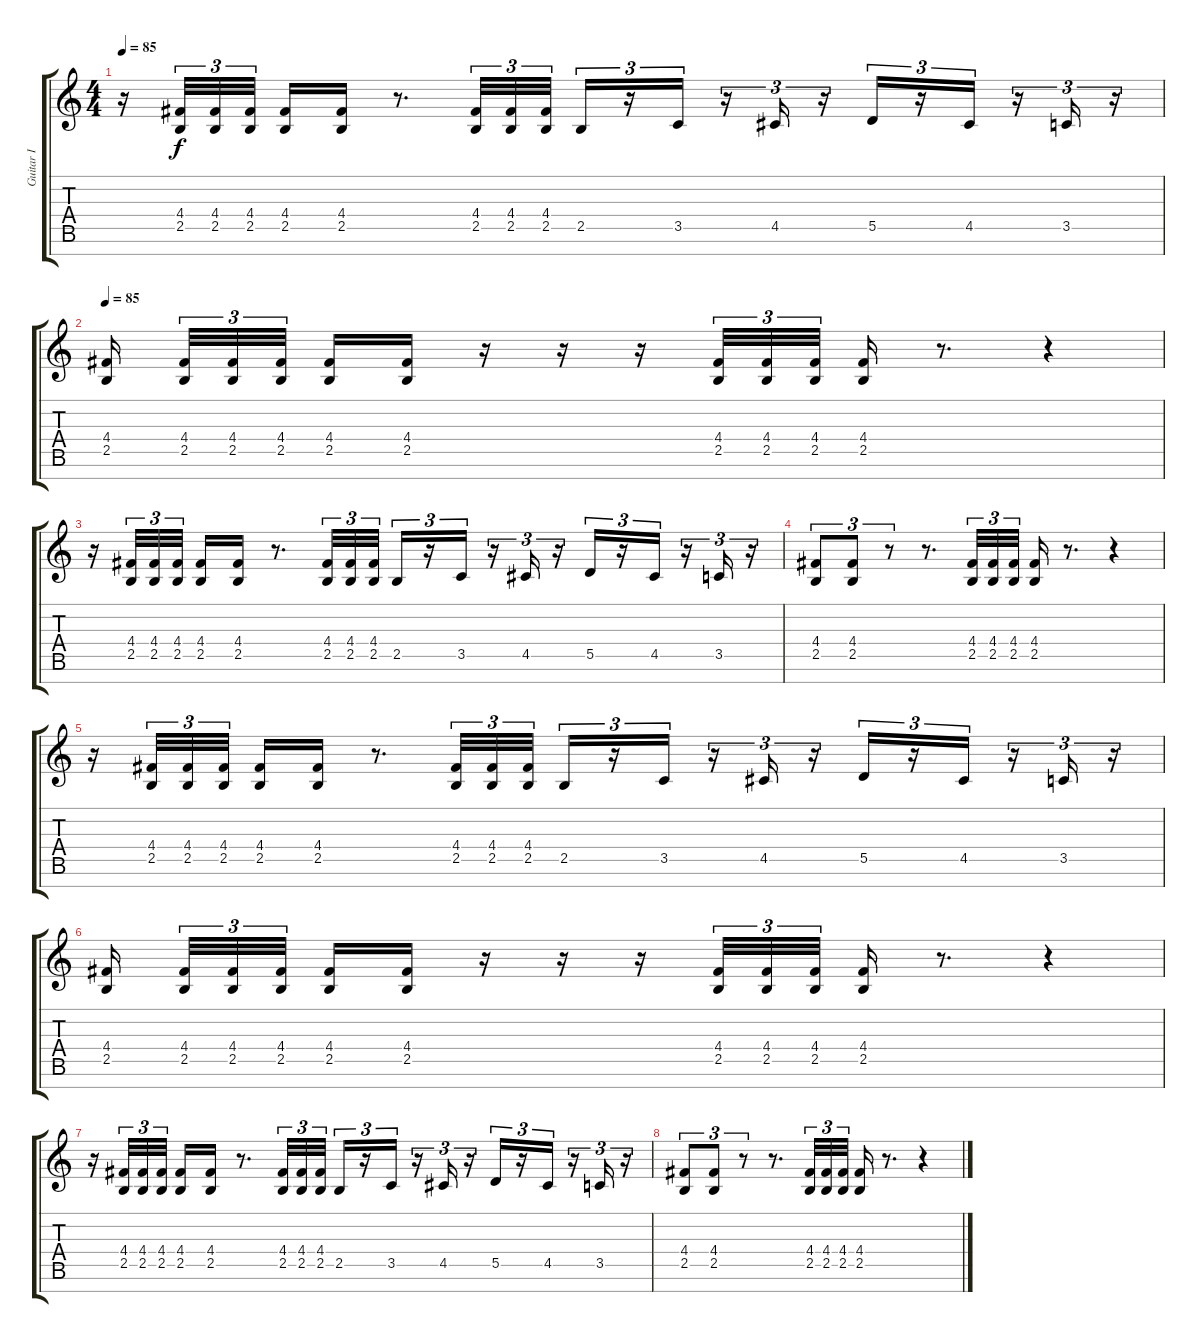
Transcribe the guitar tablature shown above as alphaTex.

\track ("Guitar I" "Guitar I") {instrument distortionguitar}
\staff {score tabs}
\tuning (E4 B3 G3 D3 A2 E2 B1) {hide}
\ts (4 4)
\tempo 85
\clef g2
\ks c
r.16{dy f} (4.4 2.5).32{tu (3 2)} (4.4 2.5).32{tu (3 2)} (4.4 2.5).32{tu (3 2)} (4.4 2.5).16 (4.4 2.5).16 r.8{d} (4.4 2.5).32{tu (3 2)} (4.4 2.5).32{tu (3 2)} (4.4 2.5).32{tu (3 2)} 2.5.16{tu (3 2)} r.16{tu (3 2)} 3.5.16{tu (3 2)} r.16{tu (3 2)} 4.5.16{tu (3 2)} r.16{tu (3 2)} 5.5.16{tu (3 2)} r.16{tu (3 2)} 4.5.16{tu (3 2)} r.16{tu (3 2)} 3.5.16{tu (3 2)} r.16{tu (3 2)} |
\tempo 85
(4.4 2.5).16 (4.4 2.5).32{tu (3 2)} (4.4 2.5).32{tu (3 2)} (4.4 2.5).32{tu (3 2)} (4.4 2.5).16 (4.4 2.5).16 r.16 r.16 r.16 (4.4 2.5).32{tu (3 2)} (4.4 2.5).32{tu (3 2)} (4.4 2.5).32{tu (3 2)} (4.4 2.5).16 r.8{d} r.4 |
r.16 (4.4 2.5).32{tu (3 2)} (4.4 2.5).32{tu (3 2)} (4.4 2.5).32{tu (3 2)} (4.4 2.5).16 (4.4 2.5).16 r.8{d} (4.4 2.5).32{tu (3 2)} (4.4 2.5).32{tu (3 2)} (4.4 2.5).32{tu (3 2)} 2.5.16{tu (3 2)} r.16{tu (3 2)} 3.5.16{tu (3 2)} r.16{tu (3 2)} 4.5.16{tu (3 2)} r.16{tu (3 2)} 5.5.16{tu (3 2)} r.16{tu (3 2)} 4.5.16{tu (3 2)} r.16{tu (3 2)} 3.5.16{tu (3 2)} r.16{tu (3 2)} |
(4.4 2.5).8{tu (3 2)} (4.4 2.5).8{tu (3 2)} r.8{tu (3 2)} r.8{d} (4.4 2.5).32{tu (3 2)} (4.4 2.5).32{tu (3 2)} (4.4 2.5).32{tu (3 2)} (4.4 2.5).16 r.8{d} r.4 |
r.16 (4.4 2.5).32{tu (3 2)} (4.4 2.5).32{tu (3 2)} (4.4 2.5).32{tu (3 2)} (4.4 2.5).16 (4.4 2.5).16 r.8{d} (4.4 2.5).32{tu (3 2)} (4.4 2.5).32{tu (3 2)} (4.4 2.5).32{tu (3 2)} 2.5.16{tu (3 2)} r.16{tu (3 2)} 3.5.16{tu (3 2)} r.16{tu (3 2)} 4.5.16{tu (3 2)} r.16{tu (3 2)} 5.5.16{tu (3 2)} r.16{tu (3 2)} 4.5.16{tu (3 2)} r.16{tu (3 2)} 3.5.16{tu (3 2)} r.16{tu (3 2)} |
(4.4 2.5).16 (4.4 2.5).32{tu (3 2)} (4.4 2.5).32{tu (3 2)} (4.4 2.5).32{tu (3 2)} (4.4 2.5).16 (4.4 2.5).16 r.16 r.16 r.16 (4.4 2.5).32{tu (3 2)} (4.4 2.5).32{tu (3 2)} (4.4 2.5).32{tu (3 2)} (4.4 2.5).16 r.8{d} r.4 |
r.16 (4.4 2.5).32{tu (3 2)} (4.4 2.5).32{tu (3 2)} (4.4 2.5).32{tu (3 2)} (4.4 2.5).16 (4.4 2.5).16 r.8{d} (4.4 2.5).32{tu (3 2)} (4.4 2.5).32{tu (3 2)} (4.4 2.5).32{tu (3 2)} 2.5.16{tu (3 2)} r.16{tu (3 2)} 3.5.16{tu (3 2)} r.16{tu (3 2)} 4.5.16{tu (3 2)} r.16{tu (3 2)} 5.5.16{tu (3 2)} r.16{tu (3 2)} 4.5.16{tu (3 2)} r.16{tu (3 2)} 3.5.16{tu (3 2)} r.16{tu (3 2)} |
(4.4 2.5).8{tu (3 2)} (4.4 2.5).8{tu (3 2)} r.8{tu (3 2)} r.8{d} (4.4 2.5).32{tu (3 2)} (4.4 2.5).32{tu (3 2)} (4.4 2.5).32{tu (3 2)} (4.4 2.5).16 r.8{d} r.4
